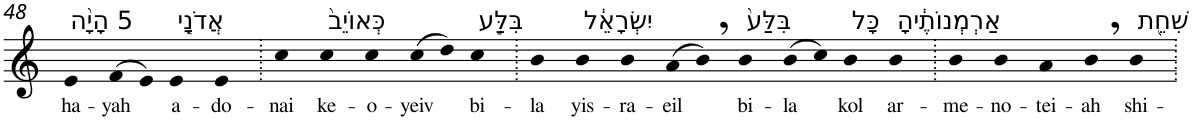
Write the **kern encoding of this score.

**kern	**text
*part1	*part1
*staff1	*staff1
*I"Piano	*
*I'Pno	*
!!LO:PB:g=z
*clefG2	*
*k[]	*
=48	=48
!LO:TX:a:t=5 הָיָ֨ה	!
!	!LO:LY:b
4e	ha-
!	!LO:LY:b
(>8f	-yah
8e)	.
!LO:TX:a:t=אֲדֹנָ֤י	!
!	!LO:LY:b
4e	a-
!	!LO:LY:b
4e	-do-
=49.	=49.
!	!LO:LY:b
4cc	-nai
!LO:TX:a:t=כְּאוֹיֵב֙	!
!	!LO:LY:b
4cc	ke-
!	!LO:LY:b
4cc	-o-
!	!LO:LY:b
(>8cc	-yeiv
8dd)	.
!LO:TX:a:t=בִּלַּ֣ע	!
!	!LO:LY:b
4cc	bi-
=50.	=50.
!	!LO:LY:b
4b	-la
!LO:TX:a:t=יִשְׂרָאֵ֔ל	!
!	!LO:LY:b
4b	yis-
!	!LO:LY:b
4b	-ra-
!	!LO:LY:b
(>8a	-eil
8b,)	.
!LO:TX:a:t=בִּלַּע֙	!
!	!LO:LY:b
4b	bi-
!	!LO:LY:b
(>8b	-la
8cc)	.
!LO:TX:a:t=כָּל	!
!	!LO:LY:b
4b	kol
!LO:TX:a:t=אַרְמְנוֹתֶ֔יהָ	!
!	!LO:LY:b
4b	ar-
=51.	=51.
!	!LO:LY:b
4b	-me-
!	!LO:LY:b
4b	-no-
!	!LO:LY:b
4a	-tei-
!	!LO:LY:b
4b,	-ah
!LO:TX:a:t=שִׁחֵ֖ת	!
!	!LO:LY:b
4b	shi-
=.	=.
*-	*-
